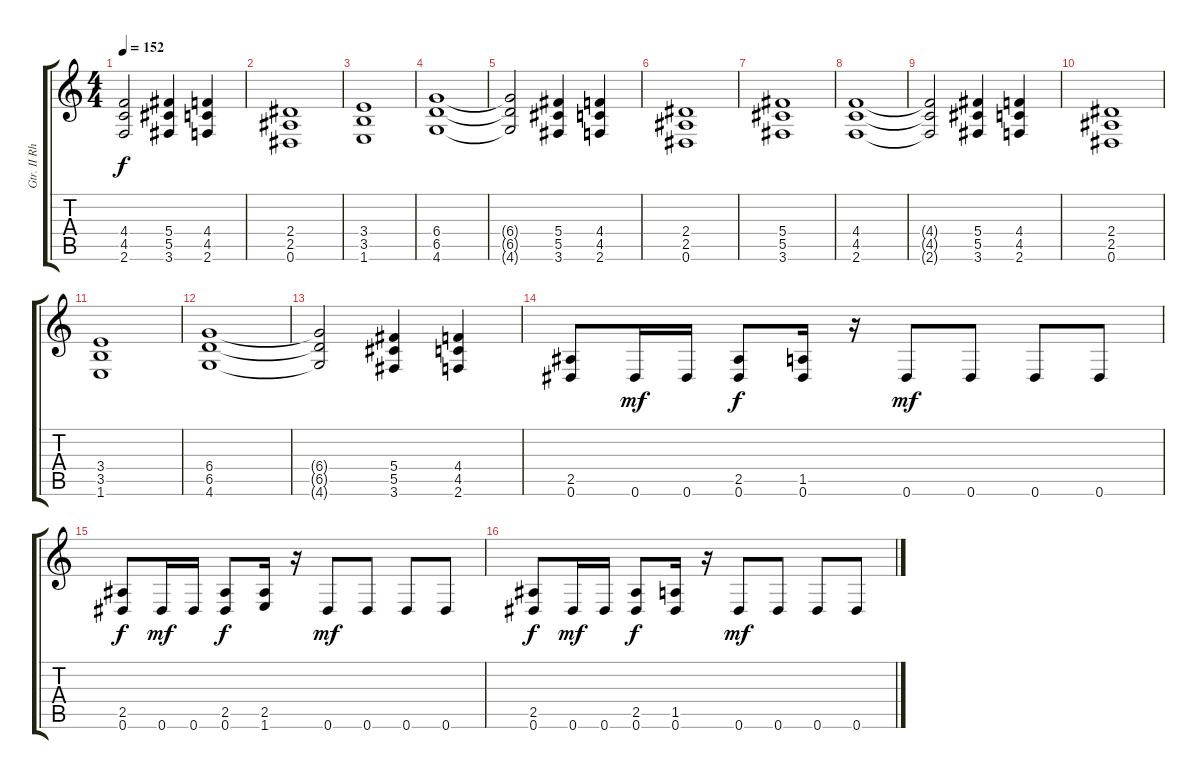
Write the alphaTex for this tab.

\track ("Gtr. II Rhytm" "Gtr. II Rh") {instrument overdrivenguitar}
\staff {score tabs}
\tuning (Eb4 Bb3 Gb3 Db3 Ab2 Eb2) {hide}
\ts (4 4)
\tempo 152
\clef g2
\ks c
(4.4{t} 4.5{t} 2.6{t}).2{dy f} (5.4 5.5 3.6).4 (4.4 4.5 2.6).4 |
(2.4 2.5 0.6).1 |
(3.4 3.5 1.6).1 |
(6.4 6.5 4.6).1 |
(6.4{t} 6.5{t} 4.6{t}).2 (5.4 5.5 3.6).4 (4.4 4.5 2.6).4 |
(2.4 2.5 0.6).1 |
(5.4 5.5 3.6).1 |
(4.4 4.5 2.6).1 |
(4.4{t} 4.5{t} 2.6{t}).2 (5.4 5.5 3.6).4 (4.4 4.5 2.6).4 |
(2.4 2.5 0.6).1 |
(3.4 3.5 1.6).1 |
(6.4 6.5 4.6).1 |
(6.4{t} 6.5{t} 4.6{t}).2 (5.4 5.5 3.6).4 (4.4 4.5 2.6).4 |
\section ("" "")
(2.5 0.6).8 0.6.16{dy mf} 0.6.16 (2.5 0.6).8{dy f} (1.5 0.6).16 r.16 0.6.8{dy mf} 0.6.8 0.6.8 0.6.8 |
(2.5 0.6).8{dy f} 0.6.16{dy mf} 0.6.16 (2.5 0.6).8{dy f} (2.5 1.6).16 r.16 0.6.8{dy mf} 0.6.8 0.6.8 0.6.8 |
(2.5 0.6).8{dy f} 0.6.16{dy mf} 0.6.16 (2.5 0.6).8{dy f} (1.5 0.6).16 r.16 0.6.8{dy mf} 0.6.8 0.6.8 0.6.8
